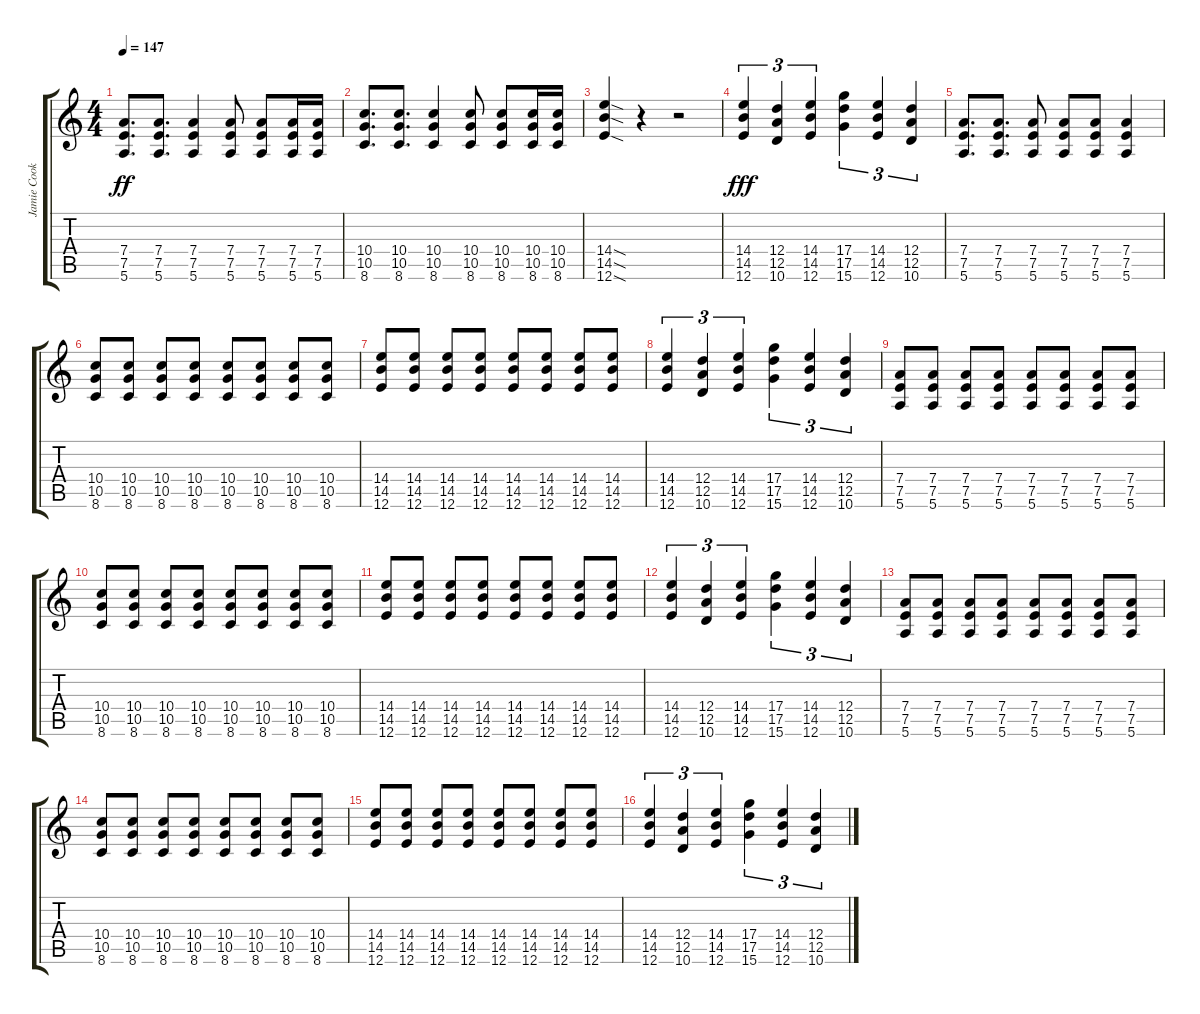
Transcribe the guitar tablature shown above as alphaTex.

\track ("Jamie Cook" "Jamie Cook") {instrument overdrivenguitar}
\staff {score tabs}
\tuning (E4 B3 G3 D3 A2 E2) {hide}
\ts (4 4)
\tempo 147
\clef g2
\ks c
(7.4 7.5 5.6).8{d dy ff} (7.4 7.5 5.6).8{d} (7.4 7.5 5.6).4 (7.4 7.5 5.6).8 (7.4 7.5 5.6).8 (7.4 7.5 5.6).16 (7.4 7.5 5.6).16 |
(10.4 10.5 8.6).8{d} (10.4 10.5 8.6).8{d} (10.4 10.5 8.6).4 (10.4 10.5 8.6).8 (10.4 10.5 8.6).8 (10.4 10.5 8.6).16 (10.4 10.5 8.6).16 |
(14.4{sod} 14.5{sod} 12.6{sod}).4 r.4 r.2 |
(14.4 14.5 12.6).4{tu (3 2) dy fff} (12.4 12.5 10.6).4{tu (3 2)} (14.4 14.5 12.6).4{tu (3 2)} (17.4 17.5 15.6).4{tu (3 2)} (14.4 14.5 12.6).4{tu (3 2)} (12.4 12.5 10.6).4{tu (3 2)} |
(7.4 7.5 5.6).8{d} (7.4 7.5 5.6).8{d} (7.4 7.5 5.6).8 (7.4 7.5 5.6).8 (7.4 7.5 5.6).8 (7.4 7.5 5.6).4 |
(10.4 10.5 8.6).8 (10.4 10.5 8.6).8 (10.4 10.5 8.6).8 (10.4 10.5 8.6).8 (10.4 10.5 8.6).8 (10.4 10.5 8.6).8 (10.4 10.5 8.6).8 (10.4 10.5 8.6).8 |
(14.4 14.5 12.6).8 (14.4 14.5 12.6).8 (14.4 14.5 12.6).8 (14.4 14.5 12.6).8 (14.4 14.5 12.6).8 (14.4 14.5 12.6).8 (14.4 14.5 12.6).8 (14.4 14.5 12.6).8 |
(14.4 14.5 12.6).4{tu (3 2)} (12.4 12.5 10.6).4{tu (3 2)} (14.4 14.5 12.6).4{tu (3 2)} (17.4 17.5 15.6).4{tu (3 2)} (14.4 14.5 12.6).4{tu (3 2)} (12.4 12.5 10.6).4{tu (3 2)} |
(7.4 7.5 5.6).8 (7.4 7.5 5.6).8 (7.4 7.5 5.6).8 (7.4 7.5 5.6).8 (7.4 7.5 5.6).8 (7.4 7.5 5.6).8 (7.4 7.5 5.6).8 (7.4 7.5 5.6).8 |
(10.4 10.5 8.6).8 (10.4 10.5 8.6).8 (10.4 10.5 8.6).8 (10.4 10.5 8.6).8 (10.4 10.5 8.6).8 (10.4 10.5 8.6).8 (10.4 10.5 8.6).8 (10.4 10.5 8.6).8 |
(14.4 14.5 12.6).8 (14.4 14.5 12.6).8 (14.4 14.5 12.6).8 (14.4 14.5 12.6).8 (14.4 14.5 12.6).8 (14.4 14.5 12.6).8 (14.4 14.5 12.6).8 (14.4 14.5 12.6).8 |
(14.4 14.5 12.6).4{tu (3 2)} (12.4 12.5 10.6).4{tu (3 2)} (14.4 14.5 12.6).4{tu (3 2)} (17.4 17.5 15.6).4{tu (3 2)} (14.4 14.5 12.6).4{tu (3 2)} (12.4 12.5 10.6).4{tu (3 2)} |
(7.4 7.5 5.6).8 (7.4 7.5 5.6).8 (7.4 7.5 5.6).8 (7.4 7.5 5.6).8 (7.4 7.5 5.6).8 (7.4 7.5 5.6).8 (7.4 7.5 5.6).8 (7.4 7.5 5.6).8 |
(10.4 10.5 8.6).8 (10.4 10.5 8.6).8 (10.4 10.5 8.6).8 (10.4 10.5 8.6).8 (10.4 10.5 8.6).8 (10.4 10.5 8.6).8 (10.4 10.5 8.6).8 (10.4 10.5 8.6).8 |
(14.4 14.5 12.6).8 (14.4 14.5 12.6).8 (14.4 14.5 12.6).8 (14.4 14.5 12.6).8 (14.4 14.5 12.6).8 (14.4 14.5 12.6).8 (14.4 14.5 12.6).8 (14.4 14.5 12.6).8 |
(14.4 14.5 12.6).4{tu (3 2)} (12.4 12.5 10.6).4{tu (3 2)} (14.4 14.5 12.6).4{tu (3 2)} (17.4 17.5 15.6).4{tu (3 2)} (14.4 14.5 12.6).4{tu (3 2)} (12.4 12.5 10.6).4{tu (3 2)}
